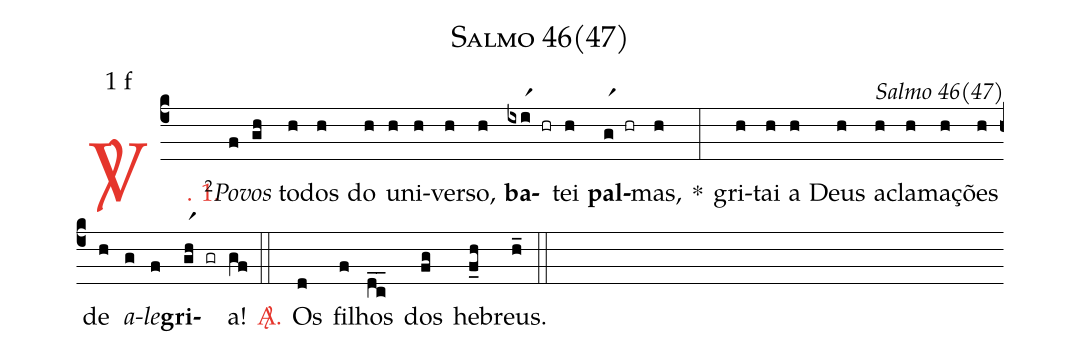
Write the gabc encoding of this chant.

name: Salmo 46(47);
mode: 1;
mode-differentia: f;
commentary: Salmo 46(47);
%%
(c4)

<c><sp>V/</sp>. 1.</c>() <v>\VSup{2}</v><i>Po</i>(f)<i>vos(gh)</i> to(h)dos(h) do(h) u(h)ni(h)ver(h)so,(h) <b>ba</b>(ixir1 hr)tei(h) <b>pal</b>(gr1 hr)mas,(h) *(:) gri(h)tai(h) a(h) Deus(h) a(h)cla(h)ma(h)ções(h) de(h) <i>a</i>(g)<i>le</i>(f)<b>gri</b>(gr1h gr)a!(gf)

(::)

<nlba><c><sp>A/</sp>.</c>() Os</nlba>(d) fi(f)lhos(dc__) dos(fg) he(f_h)breus.(h_)

(::)
